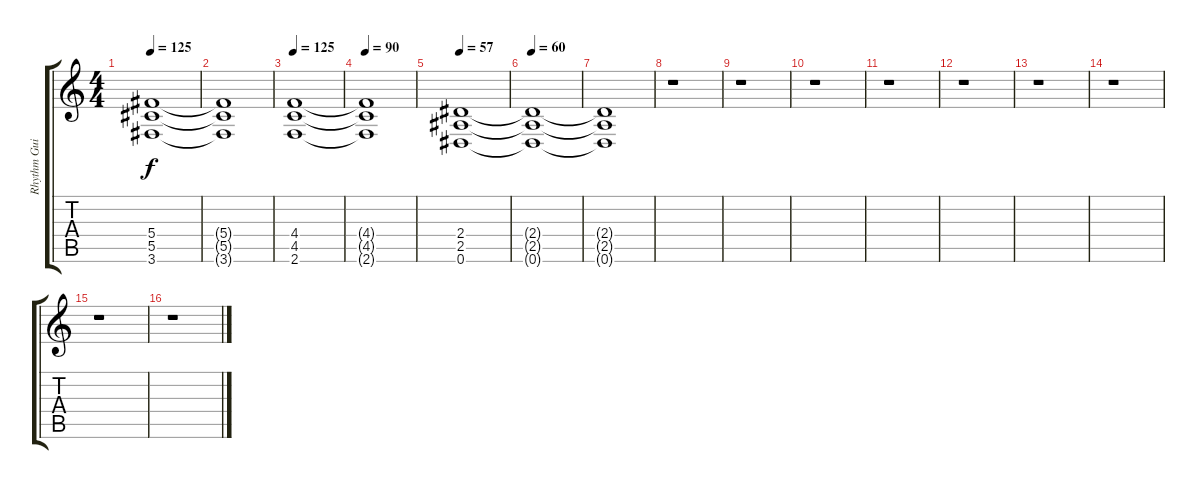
\track ("Rhythm Guitar" "Rhythm Gui") {instrument distortionguitar}
\staff {score tabs}
\tuning (Eb4 Bb3 Gb3 Db3 Ab2 Eb2) {hide}
\ts (4 4)
\tempo 125
\clef g2
\ks c
(5.4 5.5 3.6).1{dy f} |
(5.4{t} 5.5{t} 3.6{t}).1 |
\tempo 125
(4.4 4.5 2.6).1 |
\tempo 90
(4.4{t} 4.5{t} 2.6{t}).1 |
\tempo 57
(2.4 2.5 0.6).1 |
\tempo 60
(2.4{t} 2.5{t} 0.6{t}).1 |
(2.4{t} 2.5{t} 0.6{t}).1 |
r.1 |
r.1 |
r.1 |
r.1 |
r.1 |
r.1 |
r.1 |
r.1 |
r.1
